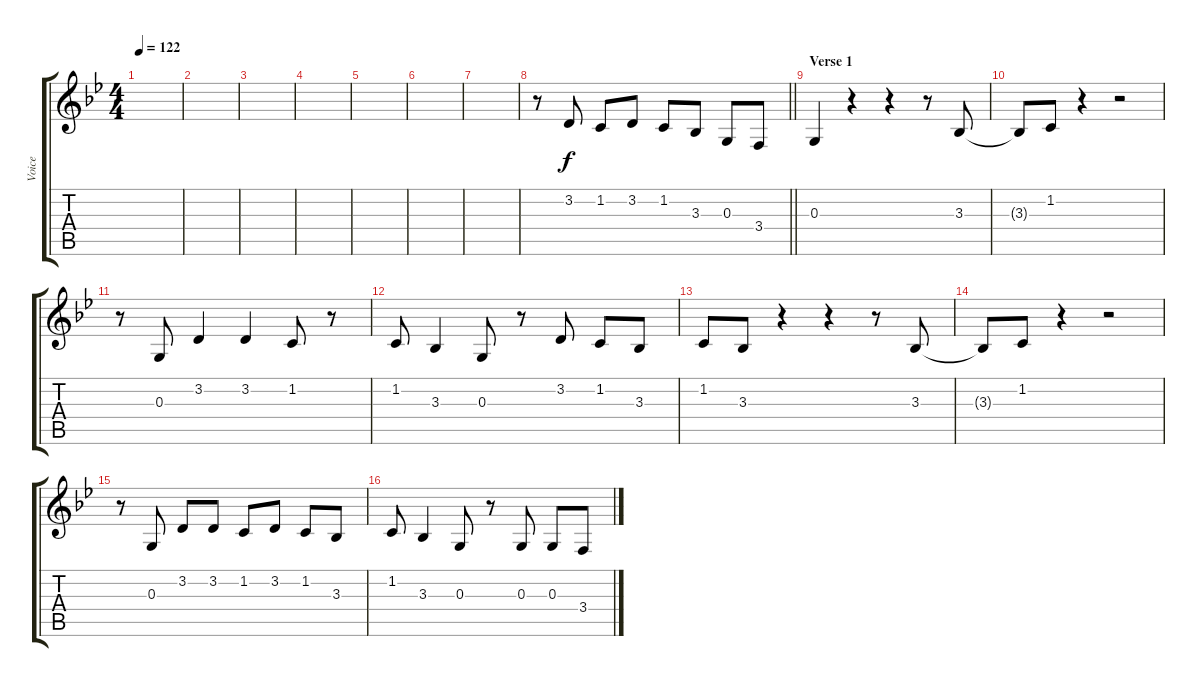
\track ("Voice" "Voice") {instrument harmonica}
\staff {score tabs}
\tuning (E4 B3 G3 D3 A2 E2) {hide}
\ts (4 4)
\tempo 122
\clef g2
\ks bb
|
|
|
|
|
|
|
\barLineRight lightlight
r.8 3.2.8 1.2.8 3.2.8 1.2.8 3.3.8 0.3.8 3.4.8 |
\section ("" "Verse 1")
0.3.4 r.4 r.4 r.8 3.3.8 |
3.3{t}.8 1.2.8 r.4 r.2 |
r.8 0.3.8 3.2.4 3.2.4 1.2.8 r.8 |
1.2.8 3.3.4 0.3.8 r.8 3.2.8 1.2.8 3.3.8 |
1.2.8 3.3.8 r.4 r.4 r.8 3.3.8 |
3.3{t}.8 1.2.8 r.4 r.2 |
r.8 0.3.8 3.2.8 3.2.8 1.2.8 3.2.8 1.2.8 3.3.8 |
1.2.8 3.3.4 0.3.8 r.8 0.3.8 0.3.8 3.4.8
